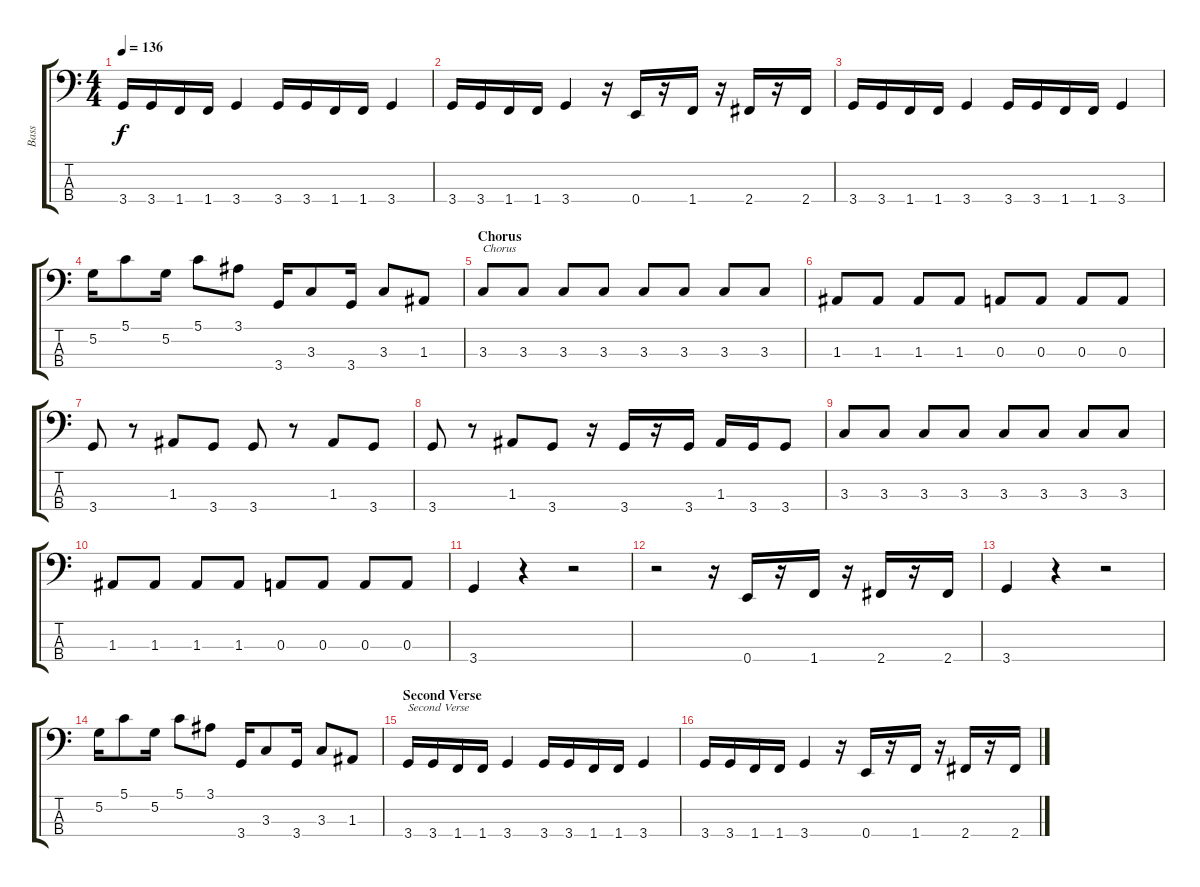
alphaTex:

\track ("Bass" "Bass") {instrument electricbassfinger}
\staff {score tabs}
\tuning (G2 D2 A1 E1) {hide}
\ts (4 4)
\tempo 136
\clef f4
\ks c
3.4.16{dy f} 3.4.16 1.4.16 1.4.16 3.4.4 3.4.16 3.4.16 1.4.16 1.4.16 3.4.4 |
3.4.16 3.4.16 1.4.16 1.4.16 3.4.4 r.16 0.4.16 r.16 1.4.16 r.16 2.4.16 r.16 2.4.16 |
3.4.16 3.4.16 1.4.16 1.4.16 3.4.4 3.4.16 3.4.16 1.4.16 1.4.16 3.4.4 |
5.2.16 5.1.8 5.2.16 5.1.8 3.1.8 3.4.16 3.3.8 3.4.16 3.3.8 1.3.8 |
\section ("" "Chorus ")
3.3.8{txt "Chorus"} 3.3.8 3.3.8 3.3.8 3.3.8 3.3.8 3.3.8 3.3.8 |
1.3.8 1.3.8 1.3.8 1.3.8 0.3.8 0.3.8 0.3.8 0.3.8 |
3.4.8 r.8 1.3.8 3.4.8 3.4.8 r.8 1.3.8 3.4.8 |
3.4.8 r.8 1.3.8 3.4.8 r.16 3.4.16 r.16 3.4.16 1.3.16 3.4.16 3.4.8 |
3.3.8 3.3.8 3.3.8 3.3.8 3.3.8 3.3.8 3.3.8 3.3.8 |
1.3.8 1.3.8 1.3.8 1.3.8 0.3.8 0.3.8 0.3.8 0.3.8 |
3.4.4 r.4 r.2 |
r.2 r.16 0.4.16 r.16 1.4.16 r.16 2.4.16 r.16 2.4.16 |
3.4.4 r.4 r.2 |
5.2.16 5.1.8 5.2.16 5.1.8 3.1.8 3.4.16 3.3.8 3.4.16 3.3.8 1.3.8 |
\section ("" "Second Verse")
3.4.16{txt "Second Verse"} 3.4.16 1.4.16 1.4.16 3.4.4 3.4.16 3.4.16 1.4.16 1.4.16 3.4.4 |
3.4.16 3.4.16 1.4.16 1.4.16 3.4.4 r.16 0.4.16 r.16 1.4.16 r.16 2.4.16 r.16 2.4.16
